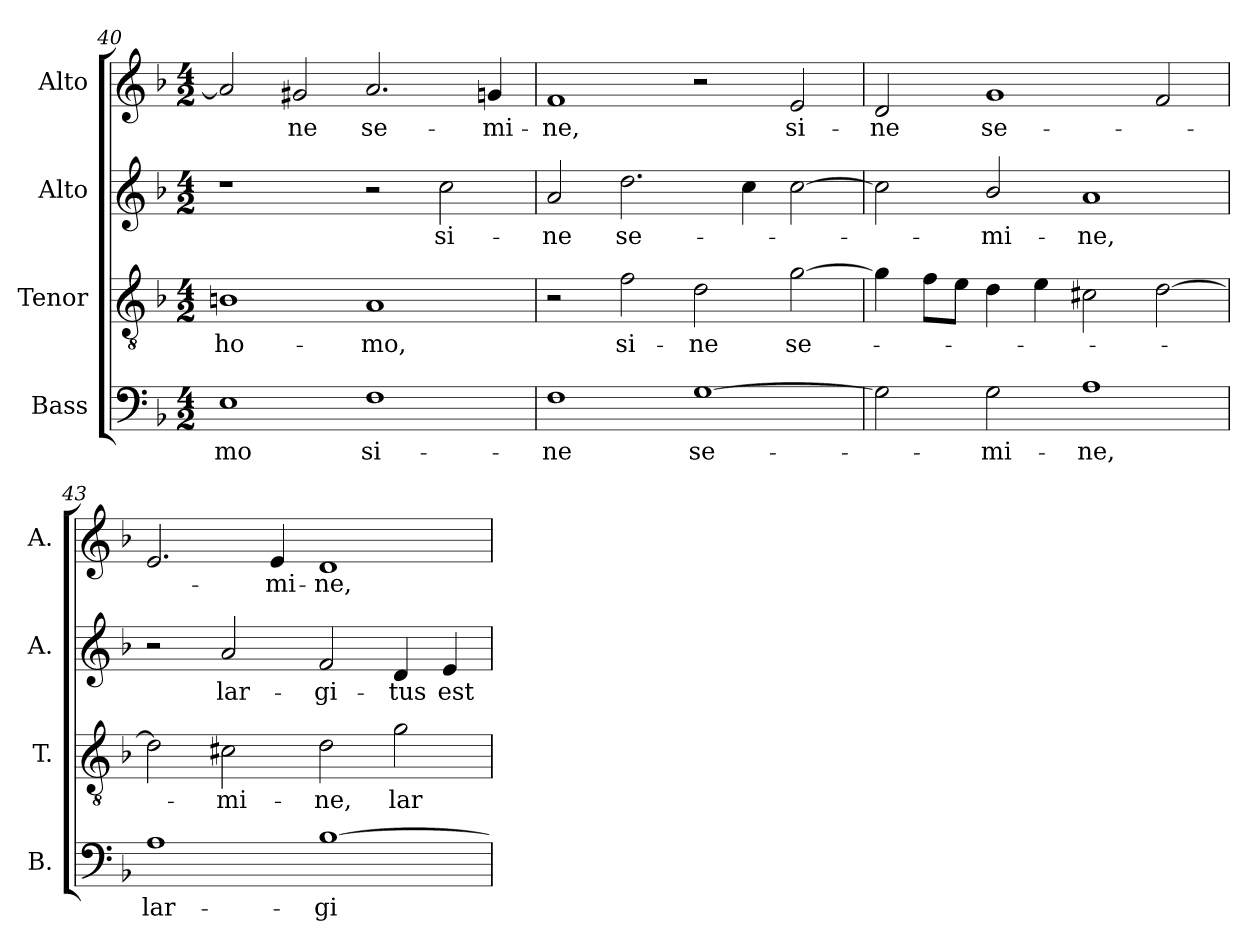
**kern	**text	**kern	**text	**kern	**text	**kern	**text
*part4	*part4	*part3	*part3	*part2	*part2	*part1	*part1
*staff4	*staff4	*staff3	*staff3	*staff2	*staff2	*staff1	*staff1
*I"Bass	*	*I"Tenor	*	*I"Alto	*	*I"Alto	*
*I'B.	*	*I'T.	*	*I'A.	*	*I'A.	*
*clefF4	*	*clefGv2	*	*clefG2	*	*clefG2	*
*	*	*ITrd7c12	*	*	*	*	*
*k[b-]	*	*k[b-]	*	*k[b-]	*	*k[b-]	*
*F:	*	*F:	*	*F:	*	*F:	*
*M4/2	*	*M4/2	*	*M4/2	*	*M4/2	*
=40	=40	=40	=40	=40	=40	=40	=40
!	!LO:LY:b:color=#000000	!	!	!	!	!	!
!	!	!	!LO:LY:b:color=#000000	!	!	!	!
1Ei	-mo	1BBni	ho-	1r	.	2ai/]	.
!	!	!	!	!	!	!	!LO:LY:b:color=#000000
.	.	.	.	.	.	2g#Xi/	-ne
!	!LO:LY:b:color=#000000	!	!	!	!	!	!
!	!	!	!LO:LY:b:color=#000000	!	!	!	!
!	!	!	!	!	!	!	!LO:LY:b:color=#000000
1Fi	si-	1AAi	-mo,	2r	.	2.ai/	se-
!	!	!	!	!	!LO:LY:b:color=#000000	!	!
.	.	.	.	2cci\	si-	.	.
!	!	!	!	!	!	!	!LO:LY:b:color=#000000
.	.	.	.	.	.	4gni/	-mi-
=41	=41	=41	=41	=41	=41	=41	=41
!	!LO:LY:b:color=#000000	!	!	!	!	!	!
!	!	!	!	!	!LO:LY:b:color=#000000	!	!
!	!	!	!	!	!	!	!LO:LY:b:color=#000000
1Fi	-ne	2r	.	2ai/	-ne	1fi	-ne,
!	!	!	!LO:LY:b:color=#000000	!	!	!	!
!	!	!	!	!	!LO:LY:b:color=#000000	!	!
.	.	2Fi\	si-	2.ddi\	se-	.	.
!	!LO:LY:b:color=#000000	!	!	!	!	!	!
!	!	!	!LO:LY:b:color=#000000	!	!	!	!
[1Gi	se-	2Di\	-ne	.	.	2r	.
.	.	.	.	4cci\	.	.	.
!	!	!	!LO:LY:b:color=#000000	!	!	!	!
!	!	!	!	!	!	!	!LO:LY:b:color=#000000
.	.	[2Gi\	se-	[2cci\	.	2ei/	si-
!!LO:LB:g=z
=42	=42	=42	=42	=42	=42	=42	=42
!	!	!	!	!	!	!	!LO:LY:b:color=#000000
2Gi\]	.	4Gi\]	.	2cci\]	.	2di/	-ne
.	.	8Fi\L	.	.	.	.	.
.	.	8Ei\J	.	.	.	.	.
!	!LO:LY:b:color=#000000	!	!	!	!	!	!
!	!	!	!	!	!LO:LY:b:color=#000000	!	!
!	!	!	!	!	!	!	!LO:LY:b:color=#000000
2Gi\	-mi-	4Di\	.	2b-i/	-mi-	1gi	se-
.	.	4Ei\	.	.	.	.	.
!	!LO:LY:b:color=#000000	!	!	!	!	!	!
!	!	!	!	!	!LO:LY:b:color=#000000	!	!
1Ai	-ne,	2C#Xi\	.	1ai	-ne,	.	.
.	.	[2Di\	.	.	.	2fi/	.
=43	=43	=43	=43	=43	=43	=43	=43
!	!LO:LY:b:color=#000000	!	!	!	!	!	!
1Ai	lar-	2Di\]	.	2r	.	2.ei/	.
!	!	!	!LO:LY:b:color=#000000	!	!	!	!
!	!	!	!	!	!LO:LY:b:color=#000000	!	!
.	.	2C#Xi\	-mi-	2ai/	lar-	.	.
!	!	!	!	!	!	!	!LO:LY:b:color=#000000
.	.	.	.	.	.	4ei/	-mi-
!	!LO:LY:b:color=#000000	!	!	!	!	!	!
!	!	!	!LO:LY:b:color=#000000	!	!	!	!
!	!	!	!	!	!LO:LY:b:color=#000000	!	!
!	!	!	!	!	!	!	!LO:LY:b:color=#000000
[1B-i	-gi-	2Di\	-ne,	2fi/	-gi-	1di	-ne,
!	!	!	!LO:LY:b:color=#000000	!	!	!	!
!	!	!	!	!	!LO:LY:b:color=#000000	!	!
.	.	2Gi\	lar-	4di/	-tus	.	.
!	!	!	!	!	!LO:LY:b:color=#000000	!	!
.	.	.	.	4ei/	est	.	.
=	=	=	=	=	=	=	=
*-	*-	*-	*-	*-	*-	*-	*-
